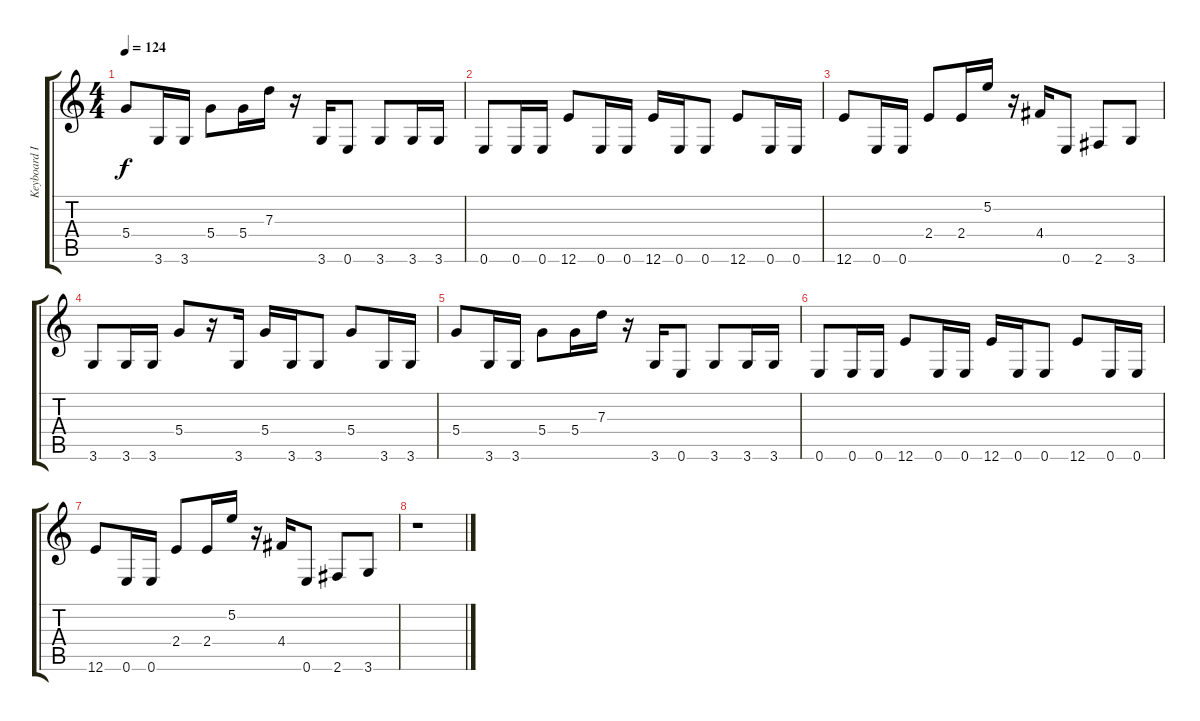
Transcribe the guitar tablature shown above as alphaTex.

\track ("Keyboard II" "Keyboard I") {instrument synthbass1}
\staff {score tabs}
\tuning (E4 B3 G3 D3 A2 E2) {hide}
\ts (4 4)
\tempo 124
\clef g2
\ks c
5.4.8{dy f} 3.6.16 3.6.16 5.4.8 5.4.16 7.3.16 r.16 3.6.16 0.6.8 3.6.8 3.6.16 3.6.16 |
0.6.8 0.6.16 0.6.16 12.6.8 0.6.16 0.6.16 12.6.16 0.6.16 0.6.8 12.6.8 0.6.16 0.6.16 |
12.6.8 0.6.16 0.6.16 2.4.8 2.4.16 5.2.16 r.16 4.4.16 0.6.8 2.6.8 3.6.8 |
3.6.8 3.6.16 3.6.16 5.4.8 r.16 3.6.16 5.4.16 3.6.16 3.6.8 5.4.8 3.6.16 3.6.16 |
5.4.8 3.6.16 3.6.16 5.4.8 5.4.16 7.3.16 r.16 3.6.16 0.6.8 3.6.8 3.6.16 3.6.16 |
0.6.8 0.6.16 0.6.16 12.6.8 0.6.16 0.6.16 12.6.16 0.6.16 0.6.8 12.6.8 0.6.16 0.6.16 |
12.6.8 0.6.16 0.6.16 2.4.8 2.4.16 5.2.16 r.16 4.4.16 0.6.8 2.6.8 3.6.8 |
r.1
